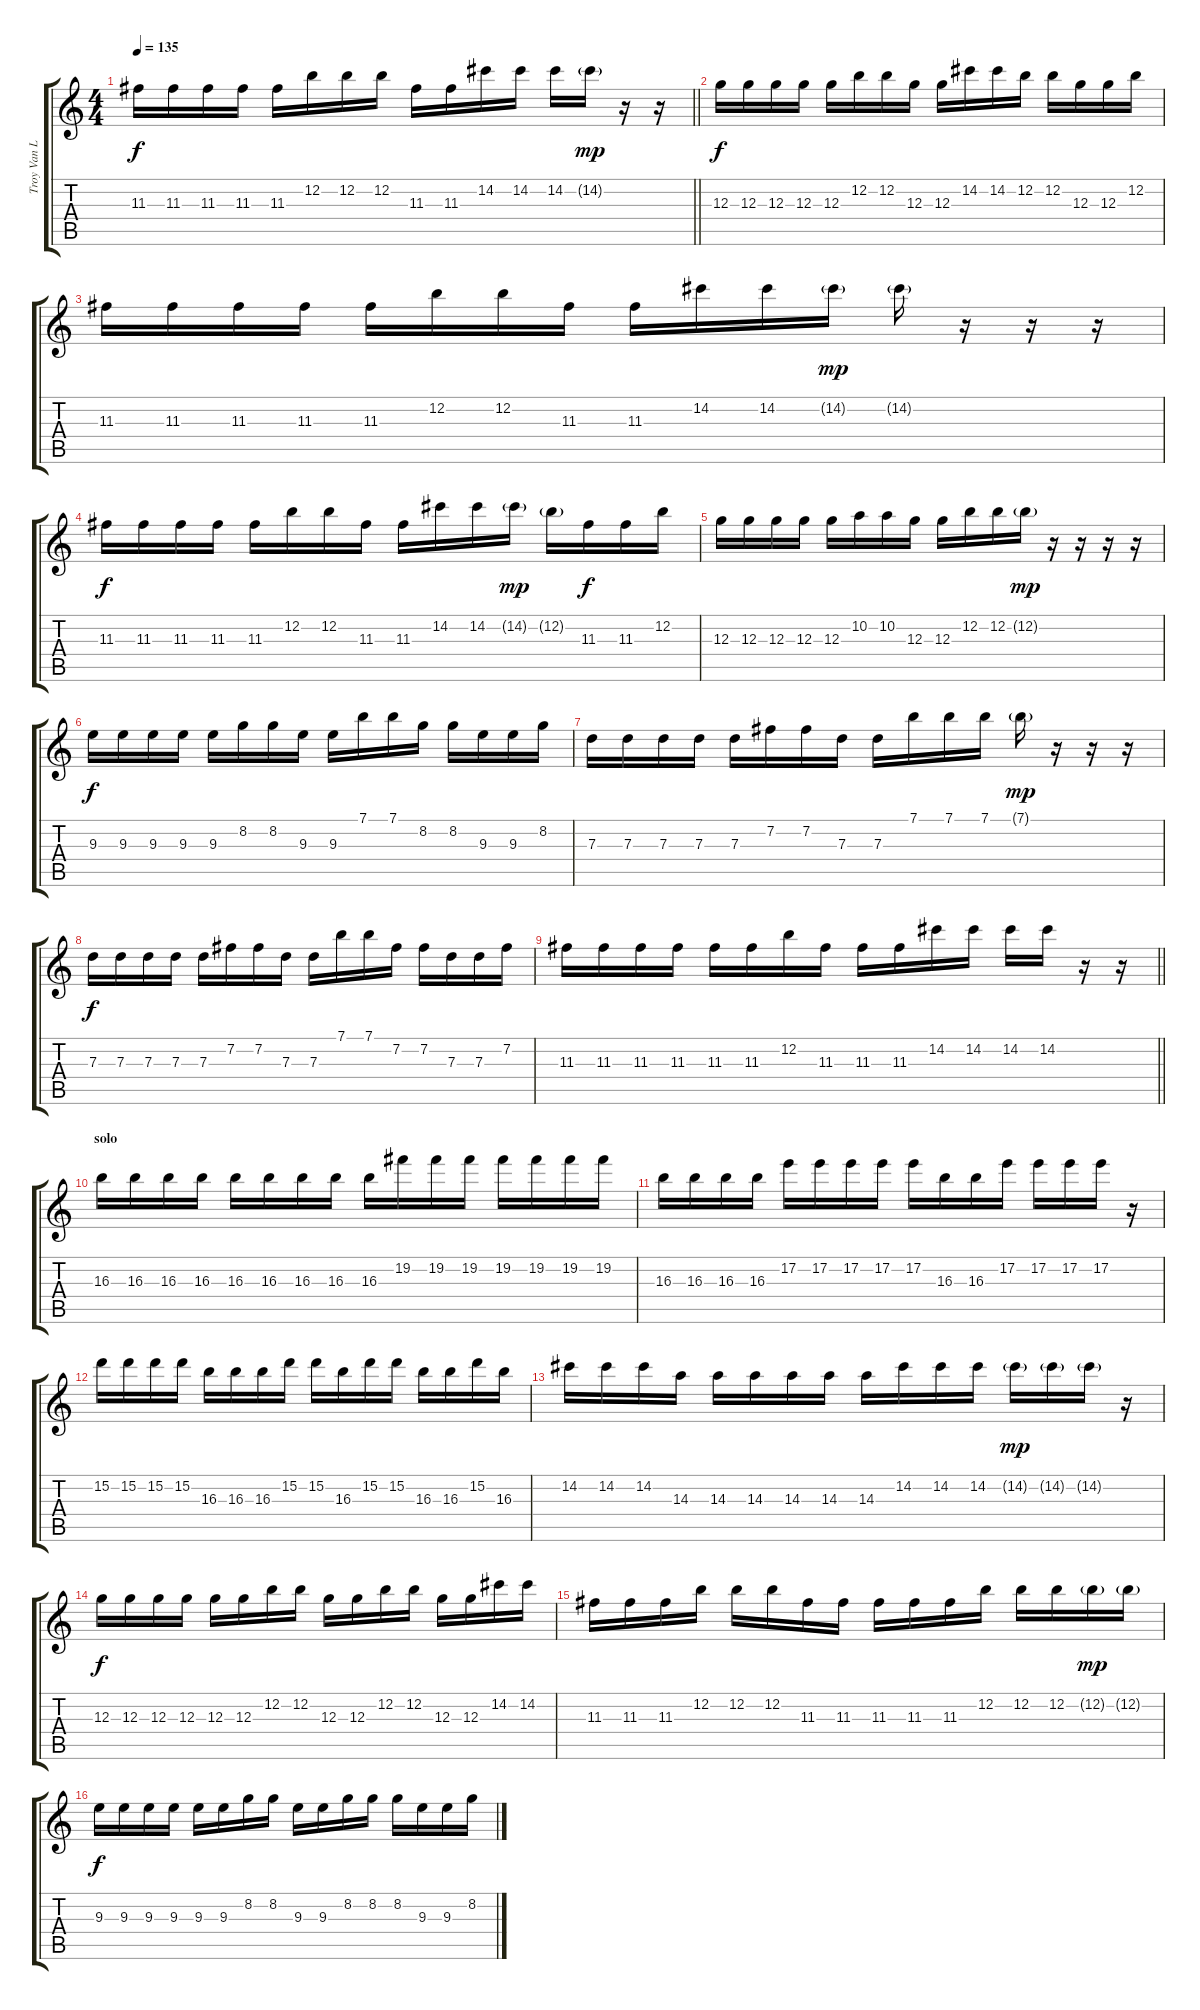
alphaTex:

\track ("Troy Van Leeuwen(delay)" "Troy Van L") {instrument electricguitarjazz}
\staff {score tabs}
\tuning (E4 B3 G3 D3 A2 E2) {hide}
\ts (4 4)
\tempo 135
\clef g2
\barLineRight lightlight
\ks c
11.3.16{dy f} 11.3.16 11.3.16 11.3.16 11.3.16 12.2.16 12.2.16 12.2.16 11.3.16 11.3.16 14.2.16 14.2.16 14.2.16 14.2{g}.16{dy mp} r.16 r.16 |
12.3.16{dy f} 12.3.16 12.3.16 12.3.16 12.3.16 12.2.16 12.2.16 12.3.16 12.3.16 14.2.16 14.2.16 12.2.16 12.2.16 12.3.16 12.3.16 12.2.16 |
11.3.16 11.3.16 11.3.16 11.3.16 11.3.16 12.2.16 12.2.16 11.3.16 11.3.16 14.2.16 14.2.16 14.2{g}.16{dy mp} 14.2{g}.16 r.16 r.16 r.16 |
11.3.16{dy f} 11.3.16 11.3.16 11.3.16 11.3.16 12.2.16 12.2.16 11.3.16 11.3.16 14.2.16 14.2.16 14.2{g}.16{dy mp} 12.2{g}.16 11.3.16{dy f} 11.3.16 12.2.16 |
12.3.16 12.3.16 12.3.16 12.3.16 12.3.16 10.2.16 10.2.16 12.3.16 12.3.16 12.2.16 12.2.16 12.2{g}.16{dy mp} r.16 r.16 r.16 r.16 |
9.3.16{dy f} 9.3.16 9.3.16 9.3.16 9.3.16 8.2.16 8.2.16 9.3.16 9.3.16 7.1.16 7.1.16 8.2.16 8.2.16 9.3.16 9.3.16 8.2.16 |
7.3.16 7.3.16 7.3.16 7.3.16 7.3.16 7.2.16 7.2.16 7.3.16 7.3.16 7.1.16 7.1.16 7.1.16 7.1{g}.16{dy mp} r.16 r.16 r.16 |
7.3.16{dy f} 7.3.16 7.3.16 7.3.16 7.3.16 7.2.16 7.2.16 7.3.16 7.3.16 7.1.16 7.1.16 7.2.16 7.2.16 7.3.16 7.3.16 7.2.16 |
\barLineRight lightlight
11.3.16 11.3.16 11.3.16 11.3.16 11.3.16 11.3.16 12.2.16 11.3.16 11.3.16 11.3.16 14.2.16 14.2.16 14.2.16 14.2.16 r.16 r.16 |
\section ("" "solo")
16.3.16 16.3.16 16.3.16 16.3.16 16.3.16 16.3.16 16.3.16 16.3.16 16.3.16 19.2.16 19.2.16 19.2.16 19.2.16 19.2.16 19.2.16 19.2.16 |
16.3.16 16.3.16 16.3.16 16.3.16 17.2.16 17.2.16 17.2.16 17.2.16 17.2.16 16.3.16 16.3.16 17.2.16 17.2.16 17.2.16 17.2.16 r.16 |
15.2.16 15.2.16 15.2.16 15.2.16 16.3.16 16.3.16 16.3.16 15.2.16 15.2.16 16.3.16 15.2.16 15.2.16 16.3.16 16.3.16 15.2.16 16.3.16 |
14.2.16 14.2.16 14.2.16 14.3.16 14.3.16 14.3.16 14.3.16 14.3.16 14.3.16 14.2.16 14.2.16 14.2.16 14.2{g}.16{dy mp} 14.2{g}.16 14.2{g}.16 r.16 |
12.3.16{dy f} 12.3.16 12.3.16 12.3.16 12.3.16 12.3.16 12.2.16 12.2.16 12.3.16 12.3.16 12.2.16 12.2.16 12.3.16 12.3.16 14.2.16 14.2.16 |
11.3.16 11.3.16 11.3.16 12.2.16 12.2.16 12.2.16 11.3.16 11.3.16 11.3.16 11.3.16 11.3.16 12.2.16 12.2.16 12.2.16 12.2{g}.16{dy mp} 12.2{g}.16 |
9.3.16{dy f} 9.3.16 9.3.16 9.3.16 9.3.16 9.3.16 8.2.16 8.2.16 9.3.16 9.3.16 8.2.16 8.2.16 8.2.16 9.3.16 9.3.16 8.2.16
